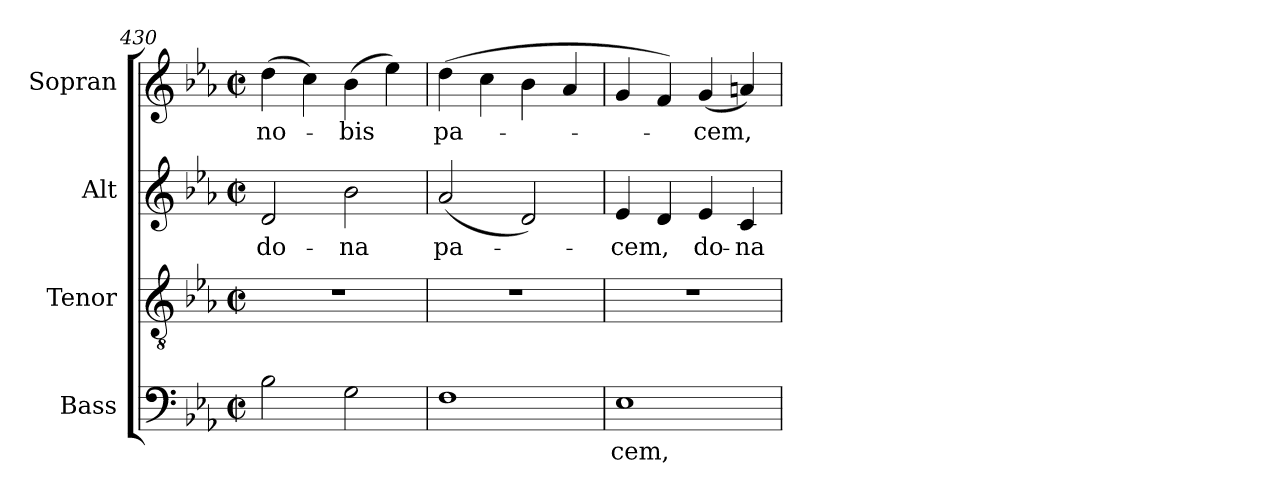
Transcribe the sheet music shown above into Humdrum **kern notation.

**kern	**text	**kern	**kern	**text	**kern	**text
*part4	*part4	*part3	*part2	*part2	*part1	*part1
*staff4	*staff4	*staff3	*staff2	*staff2	*staff1	*staff1
*I"Bass	*	*I"Tenor	*I"Alt	*	*I"Sopran	*
*I'B.	*	*I'T.	*I'A.	*	*I'S.	*
*clefF4	*	*clefGv2	*clefG2	*	*clefG2	*
*k[b-e-a-]	*	*k[b-e-a-]	*k[b-e-a-]	*	*k[b-e-a-]	*
*E-:	*	*E-:	*E-:	*	*E-:	*
*M2/2	*	*M2/2	*M2/2	*	*M2/2	*
*met(c|)	*	*met(c|)	*met(c|)	*	*met(c|)	*
=430	=430	=430	=430	=430	=430	=430
!	!	!	!	!LO:LY:b	!	!LO:LY:b
2B-\	.	1r	2d/	do-	(>4dd\	no-
.	.	.	.	.	4cc\)	.
!	!	!	!	!LO:LY:b	!	!LO:LY:b
2G\	.	.	2b-\	-na	(>4b-\	-bis
.	.	.	.	.	4ee-\)	.
=431	=431	=431	=431	=431	=431	=431
!	!	!	!	!LO:LY:b	!	!LO:LY:b
1F	.	1r	(<2a-/	pa-	(>4dd\	pa-
.	.	.	.	.	4cc\	.
.	.	.	2d/)	.	4b-\	.
.	.	.	.	.	4a-/	.
=432	=432	=432	=432	=432	=432	=432
!	!LO:LY:b	!	!	!LO:LY:b	!	!
1E-	-cem,	1r	4e-/	-cem,	4g/	.
.	.	.	4d/	.	4f/)	.
!	!	!	!	!LO:LY:b	!	!LO:LY:b
.	.	.	4e-/	do-	(<4g/	-cem,
!	!	!	!	!LO:LY:b	!	!
.	.	.	4c/	-na	4an/)	.
=	=	=	=	=	=	=
*-	*-	*-	*-	*-	*-	*-
